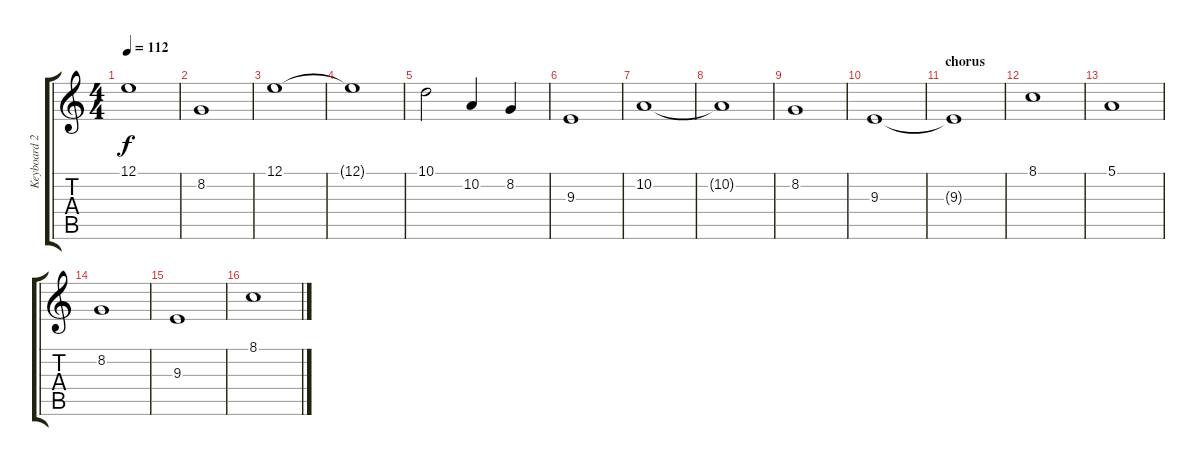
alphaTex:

\track ("Keyboard 2" "Keyboard 2") {instrument drawbarorgan}
\staff {score tabs}
\tuning (E4 B3 G3 D3 A2 E2) {hide}
\ts (4 4)
\tempo 112
\clef g2
\ks c
12.1.1{dy f} |
8.2.1 |
12.1.1 |
12.1{t}.1 |
10.1.2 10.2.4 8.2.4 |
9.3.1 |
10.2.1 |
10.2{t}.1 |
8.2.1 |
9.3.1 |
\section ("" "chorus")
9.3{t}.1 |
8.1.1 |
5.1.1 |
8.2.1 |
9.3.1 |
8.1.1
